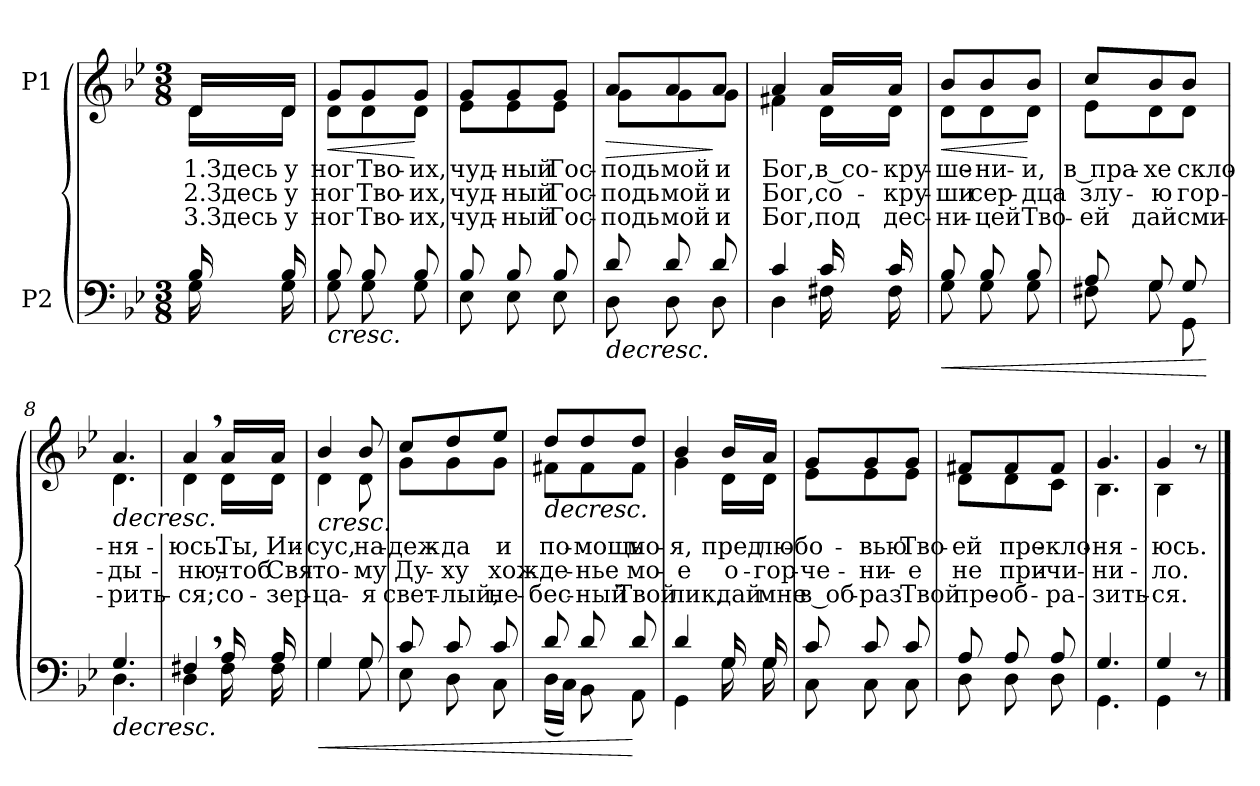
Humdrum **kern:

**kern	**dynam	**kern	**text	**text	**text	**dynam
*part2	*part2	*part1	*part1	*part1	*part1	*part1
*staff2	*staff2	*staff1	*staff1	*staff1	*staff1	*staff1
*I"P2	*	*I"P1	*	*	*	*
*clefF4	*	*clefG2	*	*	*	*
*k[b-e-]	*	*k[b-e-]	*	*	*	*
*g:	*	*g:	*	*	*	*
*M3/8	*	*M3/8	*	*	*	*
*MM50	*	*MM50	*	*	*	*
=1	=1	=1	=1	=1	=1	=1
*^	*	*^	*	*	*	*
!	!	!	!	!	!LO:LY:b	!LO:LY:b	!LO:LY:b	!
16B-/	16G\	.	16d/LL	16d\LL	1.Здесь	2.Здесь	3.Здесь	.
!	!	!	!	!	!LO:LY:b	!LO:LY:b	!LO:LY:b	!
16B-/	16G\	.	16d/JJ	16d\JJ	у	у	у	.
=2	=2	=2	=2	=2	=2	=2	=2	=2
!	!	!LO:HP:b	!	!	!LO:LY:b	!LO:LY:b	!LO:LY:b	!LO:HP:b
8B-/	8G\	<	8g/L	8d\L	ног	ног	ног	<
!	!	!	!	!	!LO:LY:b	!LO:LY:b	!LO:LY:b	!
8B-/	8G\	.	8g/	8d\	Тво-	Тво-	Тво-	.
!	!	!	!	!	!LO:LY:b	!LO:LY:b	!LO:LY:b	!
8B-/	8G\	.	8g/J	8d\J	-их,	-их,	-их,	] [
=3	=3	=3	=3	=3	=3	=3	=3	=3
!	!	!	!	!	!LO:LY:b	!LO:LY:b	!LO:LY:b	!
8B-/	8E-\	.	8g/L	8e-\L	чуд-	чуд-	чуд-	.
!	!	!	!	!	!LO:LY:b	!LO:LY:b	!LO:LY:b	!
8B-/	8E-\	.	8g/	8e-\	-ный	-ный	-ный	.
!	!	!	!	!	!LO:LY:b	!LO:LY:b	!LO:LY:b	!
8B-/	8E-\	.	8g/J	8e-\J	Гос-	Гос-	Гос-	.
=4	=4	=4	=4	=4	=4	=4	=4	=4
!	!	!LO:HP:b	!	!	!LO:LY:b	!LO:LY:b	!LO:LY:b	!LO:HP:b
8d/	8D\	>	8a/L	8g\L	-подь	-подь	-подь	>
!	!	!	!	!	!LO:LY:b	!LO:LY:b	!LO:LY:b	!
8d/	8D\	.	8a/	8g\	мой	мой	мой	.
!	!	!	!	!	!LO:LY:b	!LO:LY:b	!LO:LY:b	!
8d/	8D\	[	8a/J	8g\J	и	и	и	]
=5	=5	=5	=5	=5	=5	=5	=5	=5
!	!	!	!	!	!LO:LY:b	!LO:LY:b	!LO:LY:b	!
4c/	4D\	.	4a/	4f#X\	Бог,	Бог,	Бог,	.
!	!	!	!	!	!LO:LY:b	!LO:LY:b	!LO:LY:b	!
16c/	16F#X\	.	16a/LL	16d\LL	в со-	со-	под	.
!	!	!	!	!	!LO:LY:b	!LO:LY:b	!LO:LY:b	!
16c/	16F#\	.	16a/JJ	16d\JJ	-кру-	-кру-	дес-	.
=6	=6	=6	=6	=6	=6	=6	=6	=6
!	!	!LO:HP:b	!	!	!LO:LY:b	!LO:LY:b	!LO:LY:b	!LO:HP:b
8B-/	8G\	<	8b-/L	8d\L	-ше-	-ши	-ни-	<
!	!	!	!	!	!LO:LY:b	!LO:LY:b	!LO:LY:b	!
8B-/	8G\	.	8b-/	8d\	-ни-	сер-	-цей	.
!	!	!	!	!	!LO:LY:b	!LO:LY:b	!LO:LY:b	!
8B-/	8G\	]	8b-/J	8d\J	-и,	-дца	Тво-	[
!!LO:LB:g=z	!!
=7	=7	=7	=7	=7	=7	=7	=7	=7
!	!	!	!	!	!LO:LY:b	!LO:LY:b	!LO:LY:b	!
8A/	8F#X\	.	8cc/L	8e-\L	в пра-	злу-	-ей	.
!	!	!	!	!	!LO:LY:b	!LO:LY:b	!LO:LY:b	!
8G/	8G\	.	8b-/	8d\	-хе	-ю	дай	.
!	!	!	!	!	!LO:LY:b	!LO:LY:b	!LO:LY:b	!
8G/	8GG\	.	8b-/J	8d\J	скло-	гор-	сми-	.
*v	*v	*	*	*	*	*	*	*
*	*	*v	*v	*	*	*	*
.	[	.	.	.	.	.
=8	=8	=8	=8	=8	=8	=8
!	!LO:HP:b	!	!LO:LY:b	!LO:LY:b	!LO:LY:b	!LO:HP:b
*^	*	*^	*	*	*	*
4.G/	4.D\	>	4.a/	4.d\	-ня-	-ды-	-рить-	>
=9	=9	=9	=9	=9	=9	=9	=9	=9
!	!	!	!	!	!LO:LY:b	!LO:LY:b	!LO:LY:b	!
4F#X,/	4D\	.	4a,/	4d\	-юсь.	-ню,	-ся;	.
!	!	!	!	!	!LO:LY:b	!LO:LY:b	!LO:LY:b	!
16A/	16F#\	.	16a/LL	16d\LL	Ты,	чтоб	со-	.
!	!	!	!	!	!LO:LY:b	!LO:LY:b	!LO:LY:b	!
16A/	16F#\	.	16a/JJ	16d\JJ	Ии-	Свя-	-зер-	.
=10	=10	=10	=10	=10	=10	=10	=10	=10
!	!	!LO:HP:b	!	!	!LO:LY:b	!LO:LY:b	!LO:LY:b	!LO:HP:b
4G/	4G\	<	4b-/	4d\	-сус,	-то-	-ца-	<
!	!	!	!	!	!LO:LY:b	!LO:LY:b	!LO:LY:b	!
8G/	8G\	]	8b-/	8d\	на-	-му	-я	]
=11	=11	=11	=11	=11	=11	=11	=11	=11
!	!	!	!	!	!LO:LY:b	!LO:LY:b	!LO:LY:b	!
8c/	8E-\	.	8cc/L	8g\L	-деж-	Ду-	свет-	.
!	!	!	!	!	!LO:LY:b	!LO:LY:b	!LO:LY:b	!
8c/	8D\	.	8dd/	8g\	-да	-ху	-лый,	.
!	!	!	!	!	!LO:LY:b	!LO:LY:b	!LO:LY:b	!
8c/	8C\	.	8ee-/J	8g\J	и	хож-	не-	.
=12	=12	=12	=12	=12	=12	=12	=12	=12
!	!	!	!	!	!LO:LY:b	!LO:LY:b	!LO:LY:b	!LO:HP:b
8d/	(<16D\LL	.	8dd/L	8f#X\L	по-	-де-	-бес-	>
.	16C\JJ)	.	.	.	.	.	.	.
!	!	!	!	!	!LO:LY:b	!LO:LY:b	!LO:LY:b	!
8d/	8BB-\	.	8dd/	8f#\	-мощь	-нье	-ный	.
!	!	!	!	!	!LO:LY:b	!LO:LY:b	!LO:LY:b	!
8d/	8AA\	[	8dd/J	8f#\J	мо-	мо-	Твой	[
!!LO:LB:g=z	!!
=13	=13	=13	=13	=13	=13	=13	=13	=13
!	!	!	!	!	!LO:LY:b	!LO:LY:b	!LO:LY:b	!
4d/	4GG\	.	4b-/	4g\	-я,	-е	лик,	.
!	!	!	!	!	!LO:LY:b	!LO:LY:b	!LO:LY:b	!
16G/	16G\	.	16b-/LL	16d\LL	пред	о-	дай	.
!	!	!	!	!	!LO:LY:b	!LO:LY:b	!LO:LY:b	!
16G/	16G\	.	16a/JJ	16d\JJ	лю-	-гор-	мне	.
=14	=14	=14	=14	=14	=14	=14	=14	=14
!	!	!	!	!	!LO:LY:b	!LO:LY:b	!LO:LY:b	!
8c/	8C\	.	8g/L	8e-\L	-бо-	-че-	в об-	.
!	!	!	!	!	!LO:LY:b	!LO:LY:b	!LO:LY:b	!
8c/	8C\	.	8g/	8e-\	-вью	-ни-	-раз	.
!	!	!	!	!	!LO:LY:b	!LO:LY:b	!LO:LY:b	!
8c/	8C\	.	8g/J	8e-\J	Тво-	-е	Твой	.
=15	=15	=15	=15	=15	=15	=15	=15	=15
!	!	!	!	!	!LO:LY:b	!LO:LY:b	!LO:LY:b	!
8A/	8D\	.	8f#X/L	8d\L	-ей	не	пре-	.
!	!	!	!	!	!LO:LY:b	!LO:LY:b	!LO:LY:b	!
8A/	8D\	.	8f#/	8d\	пре-	при-	-об-	.
!	!	!	!	!	!LO:LY:b	!LO:LY:b	!LO:LY:b	!
8A/	8D\	.	8f#/J	8c\J	-кло-	-чи-	-ра-	.
=16	=16	=16	=16	=16	=16	=16	=16	=16
!	!	!	!	!	!LO:LY:b	!LO:LY:b	!LO:LY:b	!
4.G/	4.GG\	.	4.g/	4.B-\	-ня-	-ни-	-зить-	.
=17	=17	=17	=17	=17	=17	=17	=17	=17
!	!	!	!	!	!LO:LY:b	!LO:LY:b	!LO:LY:b	!
4G/	4GG\	.	4g/	4B-\	-юсь.	-ло.	-ся.	.
8r	8ryy	.	8r	8ryy	.	.	.	.
*v	*v	*	*	*	*	*	*	*
*	*	*v	*v	*	*	*	*
==	==	==	==	==	==	==
*-	*-	*-	*-	*-	*-	*-
